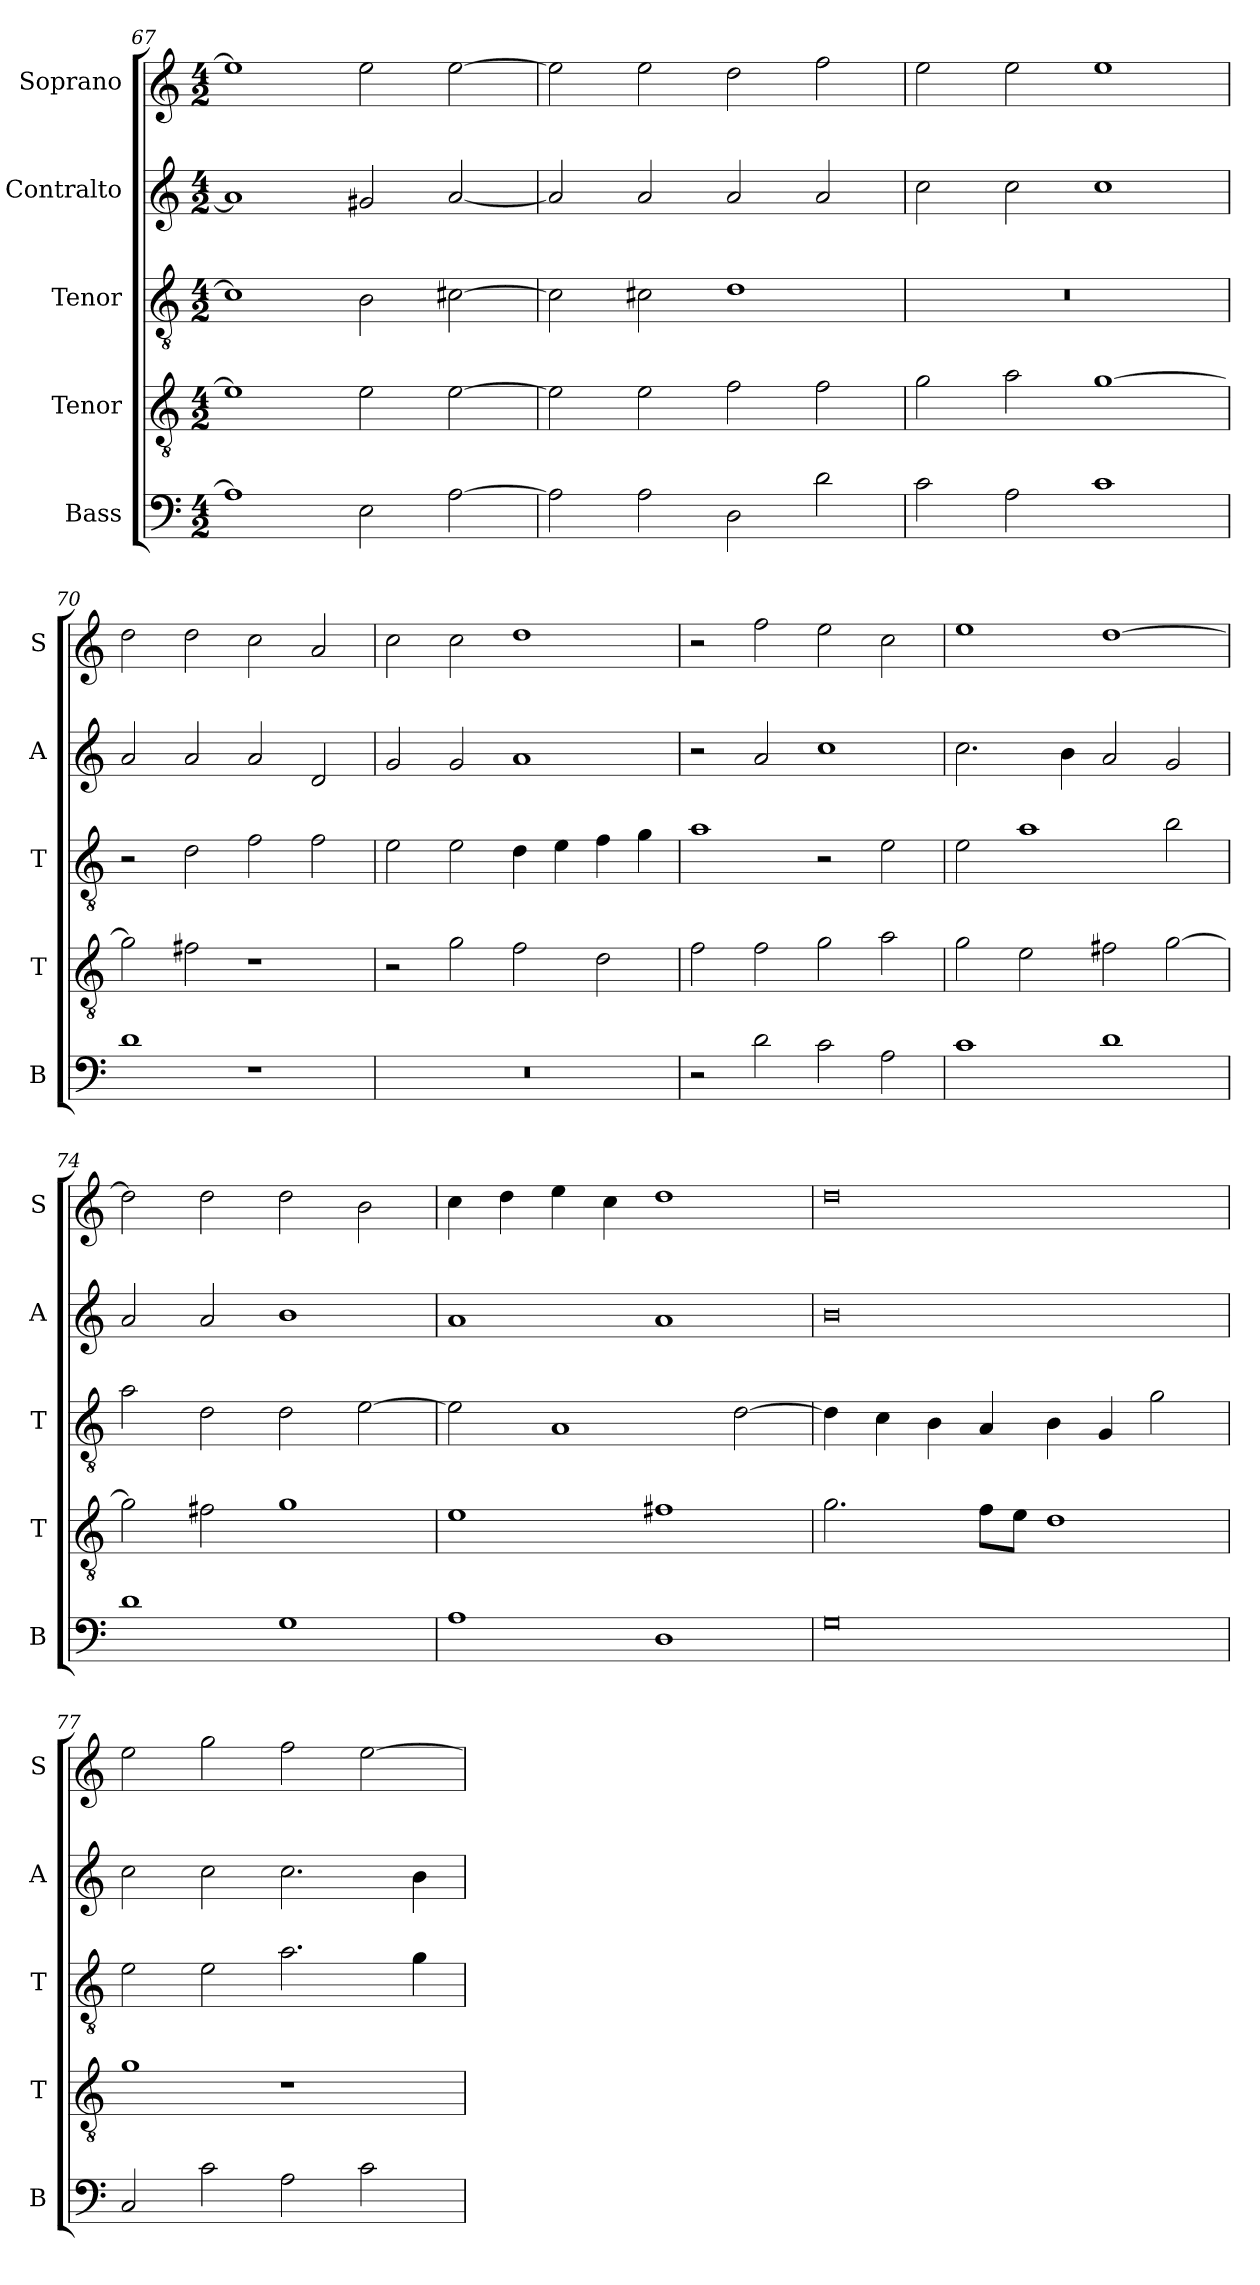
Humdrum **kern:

**kern	**kern	**kern	**kern	**kern
*part5	*part4	*part3	*part2	*part1
*staff5	*staff4	*staff3	*staff2	*staff1
*I"Bass	*I"Tenor	*I"Tenor	*I"Contralto	*I"Soprano
*I'B	*I'T	*I'T	*I'A	*I'S
*clefF4	*clefGv2	*clefGv2	*clefG2	*clefG2
*k[]	*k[]	*k[]	*k[]	*k[]
*G:mix	*G:mix	*G:mix	*G:mix	*G:mix
*M4/2	*M4/2	*M4/2	*M4/2	*M4/2
=67	=67	=67	=67	=67
1A]	1e]	1c]	1a]	1ee]
2E	2e	2B	2g#X	2ee
[2A	[2e	[2c#X	[2a	[2ee
=68	=68	=68	=68	=68
2A]	2e]	2c#]	2a]	2ee]
2A	2e	2c#X	2a	2ee
2D	2f	1d	2a	2dd
2d	2f	.	2a	2ff
=69	=69	=69	=69	=69
2c	2g	0r	2cc	2ee
2A	2a	.	2cc	2ee
1c	[1g	.	1cc	1ee
=70	=70	=70	=70	=70
1d	2g]	2r	2a	2dd
.	2f#X	2d	2a	2dd
1r	1r	2f	2a	2cc
.	.	2f	2d	2a
=71	=71	=71	=71	=71
0r	2r	2e	2g	2cc
.	2g	2e	2g	2cc
.	2f	4d	1a	1dd
.	.	4e	.	.
.	2d	4f	.	.
.	.	4g	.	.
=72	=72	=72	=72	=72
2r	2f	1a	2r	2r
2d	2f	.	2a	2ff
2c	2g	2r	1cc	2ee
2A	2a	2e	.	2cc
=73	=73	=73	=73	=73
1c	2g	2e	2.cc	1ee
.	2e	1a	.	.
.	.	.	4b	.
1d	2f#X	.	2a	[1dd
.	[2g	2b	2g	.
=74	=74	=74	=74	=74
1d	2g]	2a	2a	2dd]
.	2f#X	2d	2a	2dd
1G	1g	2d	1b	2dd
.	.	[2e	.	2b
=75	=75	=75	=75	=75
1A	1e	2e]	1a	4cc
.	.	.	.	4dd
.	.	1A	.	4ee
.	.	.	.	4cc
1D	1f#X	.	1a	1dd
.	.	[2d	.	.
=76	=76	=76	=76	=76
0G	2.g	4d]	0b	0dd
.	.	4c	.	.
.	.	4B	.	.
.	8f\L	4A	.	.
.	8e\J	.	.	.
.	1d	4B	.	.
.	.	4G	.	.
.	.	2g	.	.
=77	=77	=77	=77	=77
2C	1g	2e	2cc	2ee
2c	.	2e	2cc	2gg
2A	1r	2.a	2.cc	2ff
2c	.	.	.	[2ee
.	.	4g	4b	.
=	=	=	=	=
*-	*-	*-	*-	*-
